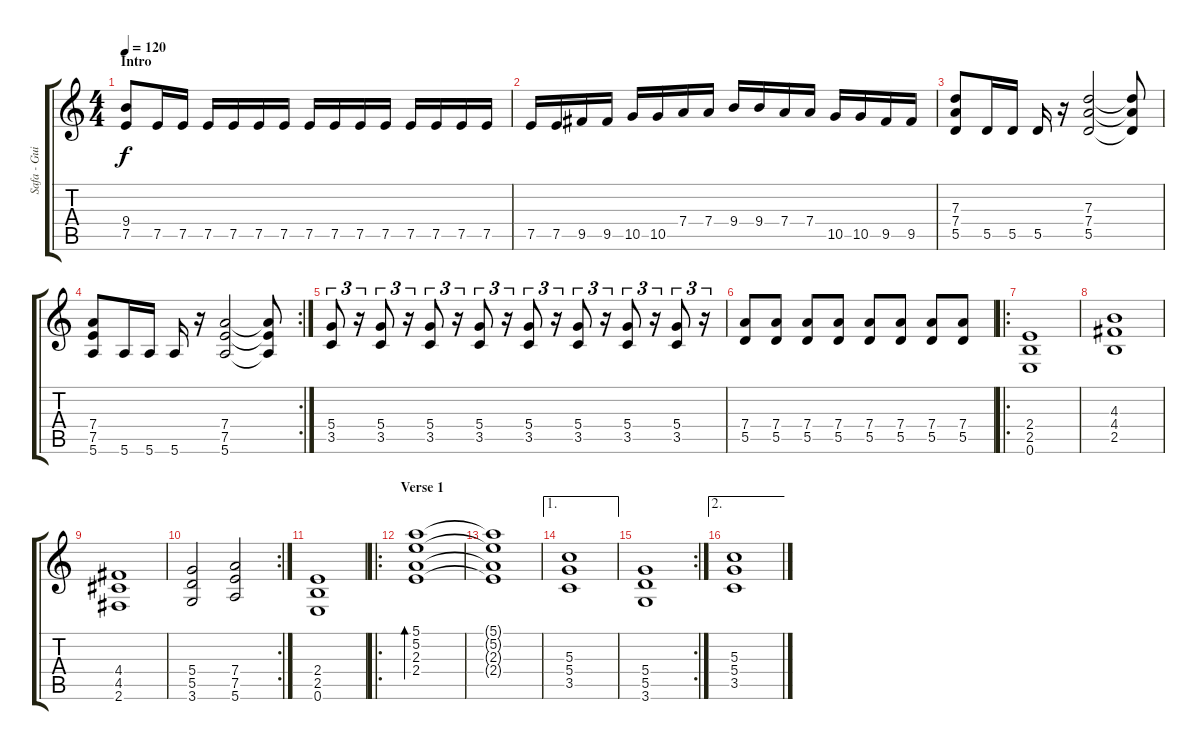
\track ("Safa - Guitar 1" "Safa - Gui") {instrument distortionguitar}
\staff {score tabs}
\tuning (E4 B3 G3 D3 A2 E2) {hide}
\ts (4 4)
\section ("" "Intro")
\tempo 120
\clef g2
\ks c
(9.4 7.5).8{dy f volume 14 balance 0 instrument distortionguitar} 7.5.16{volume 11 balance 0} 7.5.16 7.5.16 7.5.16 7.5.16 7.5.16 7.5.16 7.5.16 7.5.16 7.5.16 7.5.16 7.5.16 7.5.16 7.5.16 |
7.5.16{volume 14 balance 0} 7.5.16 9.5.16 9.5.16 10.5.16 10.5.16 7.4.16 7.4.16 9.4.16 9.4.16 7.4.16 7.4.16 10.5.16 10.5.16 9.5.16 9.5.16 |
(7.3 7.4 5.5).8 5.5.16{volume 11 balance 0} 5.5.16 5.5.16 r.16 (7.3 7.4 5.5).2{volume 14 balance 0} (7.3{t} 7.4{t} 5.5{t}).8 |
\rc 2
(7.4 7.5 5.6).8 5.6.16{volume 11 balance 0} 5.6.16 5.6.16 r.16 (7.4 7.5 5.6).2{volume 14 balance 0} (7.4{t} 7.5{t} 5.6{t}).8 |
(5.4 3.5).8{tu (3 2)} r.16{tu (3 2)} (5.4 3.5).8{tu (3 2)} r.16{tu (3 2)} (5.4 3.5).8{tu (3 2)} r.16{tu (3 2)} (5.4 3.5).8{tu (3 2)} r.16{tu (3 2)} (5.4 3.5).8{tu (3 2)} r.16{tu (3 2)} (5.4 3.5).8{tu (3 2)} r.16{tu (3 2)} (5.4 3.5).8{tu (3 2)} r.16{tu (3 2)} (5.4 3.5).8{tu (3 2)} r.16{tu (3 2)} |
(7.4 5.5).8 (7.4 5.5).8 (7.4 5.5).8 (7.4 5.5).8 (7.4 5.5).8 (7.4 5.5).8 (7.4 5.5).8 (7.4 5.5).8 |
\ro
(2.4 2.5 0.6).1 |
(4.3 4.4 2.5).1 |
(4.4 4.5 2.6).1 |
\rc 2
(5.4 5.5 3.6).2 (7.4 7.5 5.6).2 |
(2.4 2.5 0.6).1 |
\ro
\section ("" "Verse 1")
(5.1 5.2 2.3 2.4).1{bd 240 volume 12 balance 0 instrument electricguitarclean} |
(5.1{t} 5.2{t} 2.3{t} 2.4{t}).1 |
\ae 1
(5.3 5.4 3.5).1{volume 14 balance 0 instrument distortionguitar} |
\rc 2
(5.4 5.5 3.6).1 |
\ae 2
(5.3 5.4 3.5).1{volume 14 balance 0 instrument distortionguitar}
